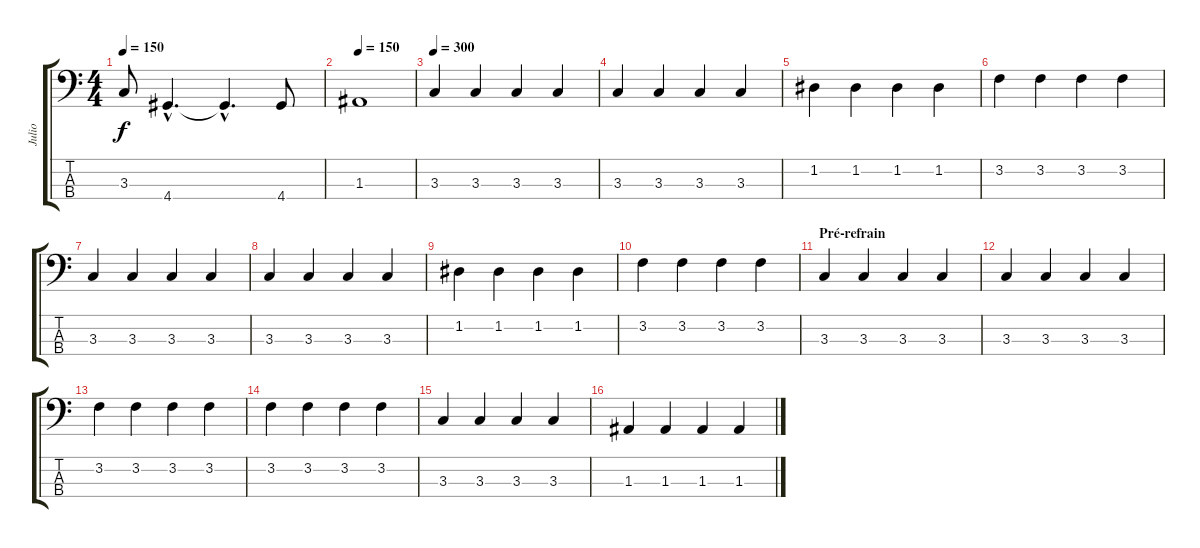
\track ("Julio" "Julio") {instrument electricbassfinger}
\staff {score tabs}
\tuning (G2 D2 A1 E1) {hide}
\ts (4 4)
\tempo 150
\clef f4
\ks c
3.3.8{dy f} 4.4{hac}.4{d} 4.4{hac t}.4{d} 4.4.8 |
\tempo 150
1.3.1 |
\tempo 300
3.3.4 3.3.4 3.3.4 3.3.4 |
3.3.4 3.3.4 3.3.4 3.3.4 |
1.2.4 1.2.4 1.2.4 1.2.4 |
3.2.4 3.2.4 3.2.4 3.2.4 |
3.3.4 3.3.4 3.3.4 3.3.4 |
3.3.4 3.3.4 3.3.4 3.3.4 |
1.2.4 1.2.4 1.2.4 1.2.4 |
3.2.4 3.2.4 3.2.4 3.2.4 |
\section ("" "Pré-refrain")
3.3.4 3.3.4 3.3.4 3.3.4 |
3.3.4 3.3.4 3.3.4 3.3.4 |
3.2.4 3.2.4 3.2.4 3.2.4 |
3.2.4 3.2.4 3.2.4 3.2.4 |
3.3.4 3.3.4 3.3.4 3.3.4 |
1.3.4 1.3.4 1.3.4 1.3.4
